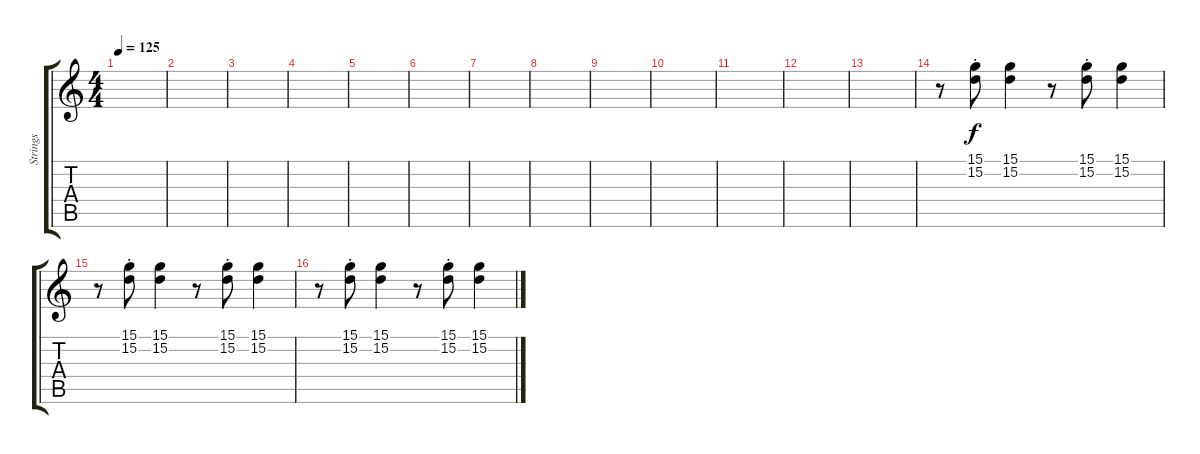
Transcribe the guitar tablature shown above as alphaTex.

\track ("Strings" "Strings") {instrument stringensemble1}
\staff {score tabs}
\tuning (E4 B3 G3 D3 A2 E2) {hide}
\ts (4 4)
\tempo 125
\clef g2
\ks c
|
|
|
|
|
|
|
|
|
|
|
|
|
r.8 (15.1{st} 15.2{st}).8 (15.1 15.2).4 r.8 (15.1{st} 15.2).8 (15.1 15.2).4 |
r.8 (15.1{st} 15.2{st}).8 (15.1 15.2).4 r.8 (15.1{st} 15.2{st}).8 (15.1 15.2).4 |
r.8 (15.1{st} 15.2{st}).8 (15.1 15.2).4 r.8 (15.1{st} 15.2{st}).8 (15.1 15.2).4
